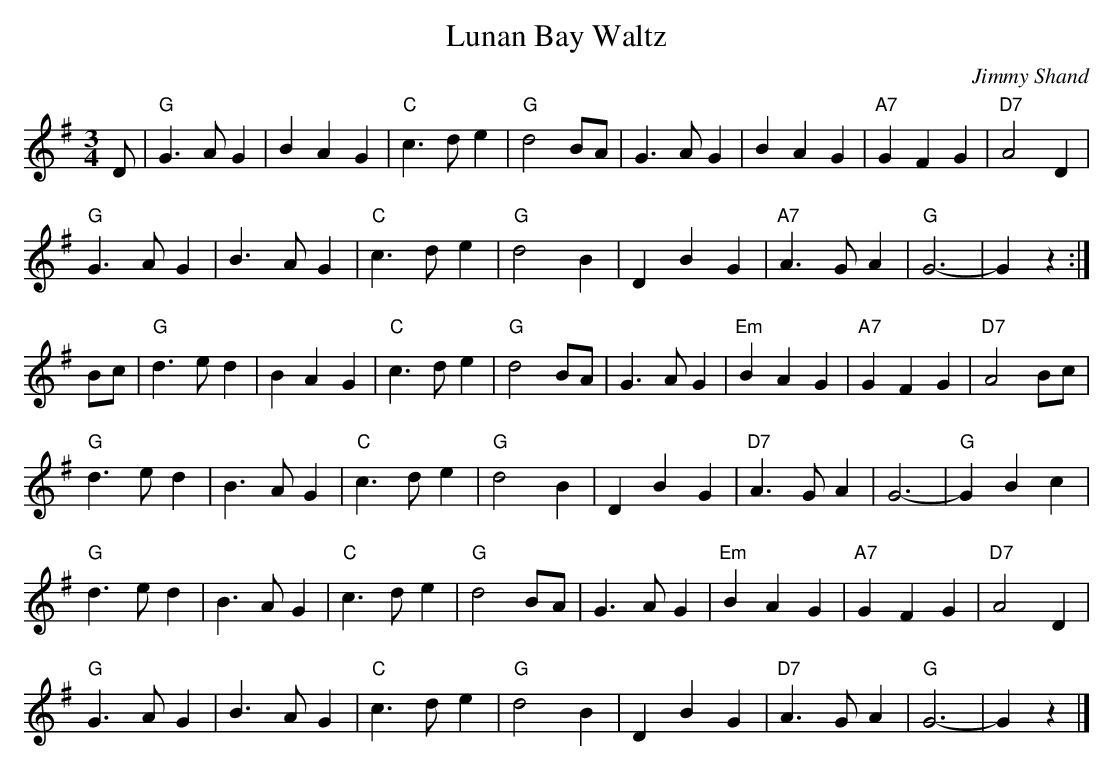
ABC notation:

X:1
T:Lunan Bay Waltz
C:Jimmy Shand
L:1/4
M:3/4
K:G
D/ |\
"G"G>A G | B A G | "C"c>d e | "G"d2 B/A/ | G>A G | B A G | "A7"G F G | "D7"A2 D |
"G"G>A G | B>A G | "C"c>d e | "G"d2 B | D B G | "A7"A>G A | "G"G3- | G z :|
B/c/ |\
"G"d>e d | B A G | "C"c>d e | "G"d2 B/A/ | G>A G | "Em"B A G | "A7"G F G | "D7"A2 B/c/ |
"G"d>e d | B>A G | "C"c>d e | "G"d2 B | D B G | "D7"A>G A | G3- | "G"G B c |
"G"d>e d | B>A G | "C"c>d e | "G"d2 B/A/ | G>A G | "Em"B A G | "A7"G F G | "D7"A2 D |
"G"G>A G | B>A G | "C"c>d e | "G"d2 B | D B G | "D7"A>G A | "G"G3- | G z |]
